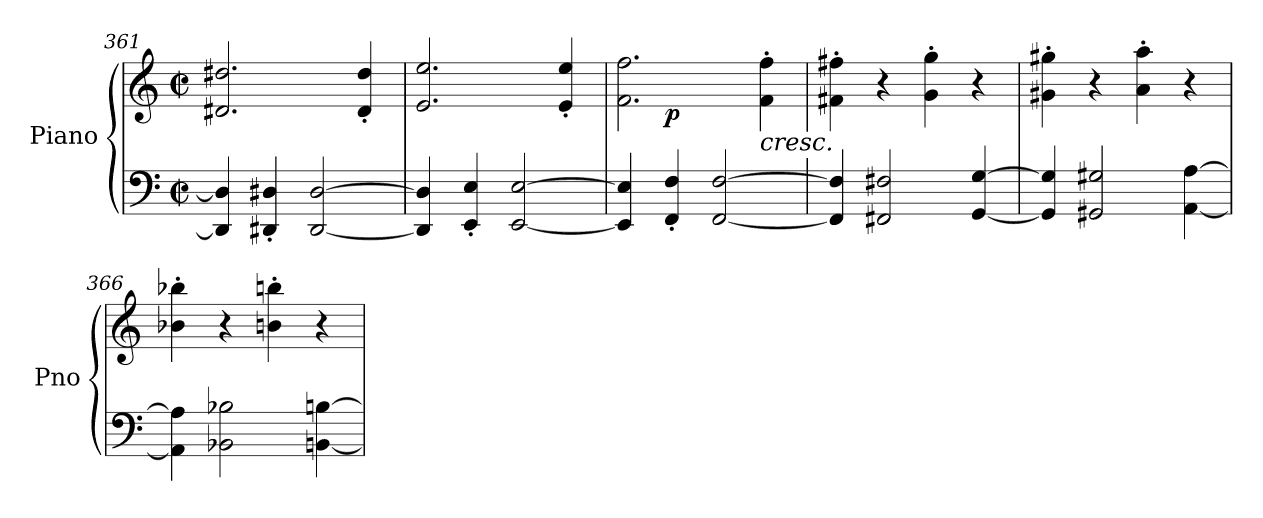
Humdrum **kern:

**kern	**kern	**dynam
*part1	*part1	*part1
*staff2	*staff1	*staff1/2
*I"Piano	*	*
*I'Pno	*	*
*clefF4	*clefG2	*
*k[]	*k[]	*
*M4/4	*M4/4	*
*met(c|)	*met(c|)	*
=361	=361	=361
4DD/] 4D/]	2.d#X/ 2.dd#X/	.
4DD#X/' 4D#X/'	.	.
[2DD#/ [2D#/	.	.
.	4d#/' 4dd#/'	.
=362	=362	=362
4DD#/] 4D#/]	2.e/ 2.ee/	.
4EE/' 4E/'	.	.
[2EE/ [2E/	.	.
.	4e/' 4ee/'	.
=363	=363	=363
*	*^	*
4EE/] 4E/]	2.f\ 2.ff\	4ryy	.
!	!	!	!LO:DY:b
4FF/' 4F/'	.	2.ryy	p
[2FF/ [2F/	.	.	.
!	!LO:TX:b:i:t=cresc.	!	!
.	4f\' 4ff\'	.	.
*	*v	*v	*
=364	=364	=364
4FF/] 4F/]	4f#X\' 4ff#X\'	.
2FF#X/ 2F#X/	4r	.
.	4g\' 4gg\'	.
[4GG/ [4G/	4r	.
=365	=365	=365
4GG/] 4G/]	4g#X\' 4gg#X\'	.
2GG#X/ 2G#X/	4r	.
.	4a\' 4aa\'	.
[4AA\ [4A\	4r	.
=366	=366	=366
4AA\] 4A\]	4b-X\' 4bb-X\'	.
2BB-X\ 2B-X\	4r	.
.	4bn\' 4bbn\'	.
[4BBn\ [4Bn\	4r	.
=	=	=
*-	*-	*-
